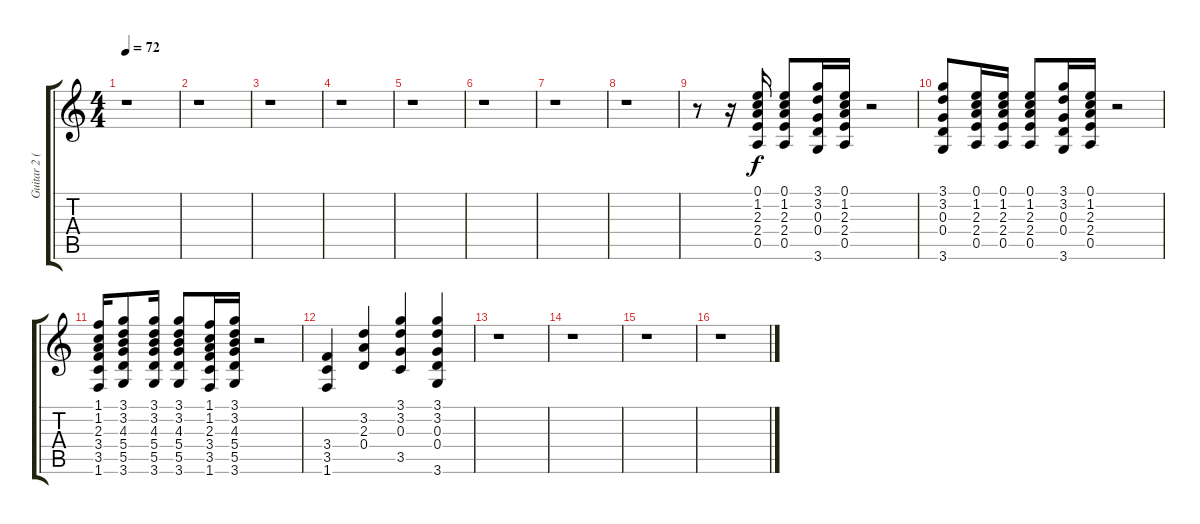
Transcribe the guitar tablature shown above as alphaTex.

\track ("Guitar 2 (Acoustic)" "Guitar 2 (") {instrument acousticguitarsteel}
\staff {score tabs}
\tuning (E4 B3 G3 D3 A2 E2) {hide}
\ts (4 4)
\tempo 72
\clef g2
\ks c
r.1{dy f instrument acousticguitarsteel} |
r.1 |
r.1 |
r.1 |
r.1 |
r.1 |
r.1 |
r.1 |
r.8 r.16 (0.1 1.2 2.3 2.4 0.5).16 (0.1 1.2 2.3 2.4 0.5).8 (3.1 3.2 0.3 0.4 3.6).16 (0.1 1.2 2.3 2.4 0.5).16 r.2 |
(3.1 3.2 0.3 0.4 3.6).8 (0.1 1.2 2.3 2.4 0.5).16 (0.1 1.2 2.3 2.4 0.5).16 (0.1 1.2 2.3 2.4 0.5).8 (3.1 3.2 0.3 0.4 3.6).16 (0.1 1.2 2.3 2.4 0.5).16 r.2 |
(1.1 1.2 2.3 3.4 3.5 1.6).16 (3.1 3.2 4.3 5.4 5.5 3.6).8 (3.1 3.2 4.3 5.4 5.5 3.6).16 (3.1 3.2 4.3 5.4 5.5 3.6).8 (1.1 1.2 2.3 3.4 3.5 1.6).16 (3.1 3.2 4.3 5.4 5.5 3.6).16 r.2 |
(3.4 3.5 1.6).4 (3.2 2.3 0.4).4 (3.1 3.2 0.3 3.5).4 (3.1 3.2 0.3 0.4 3.6).4 |
r.1 |
r.1 |
r.1 |
r.1
